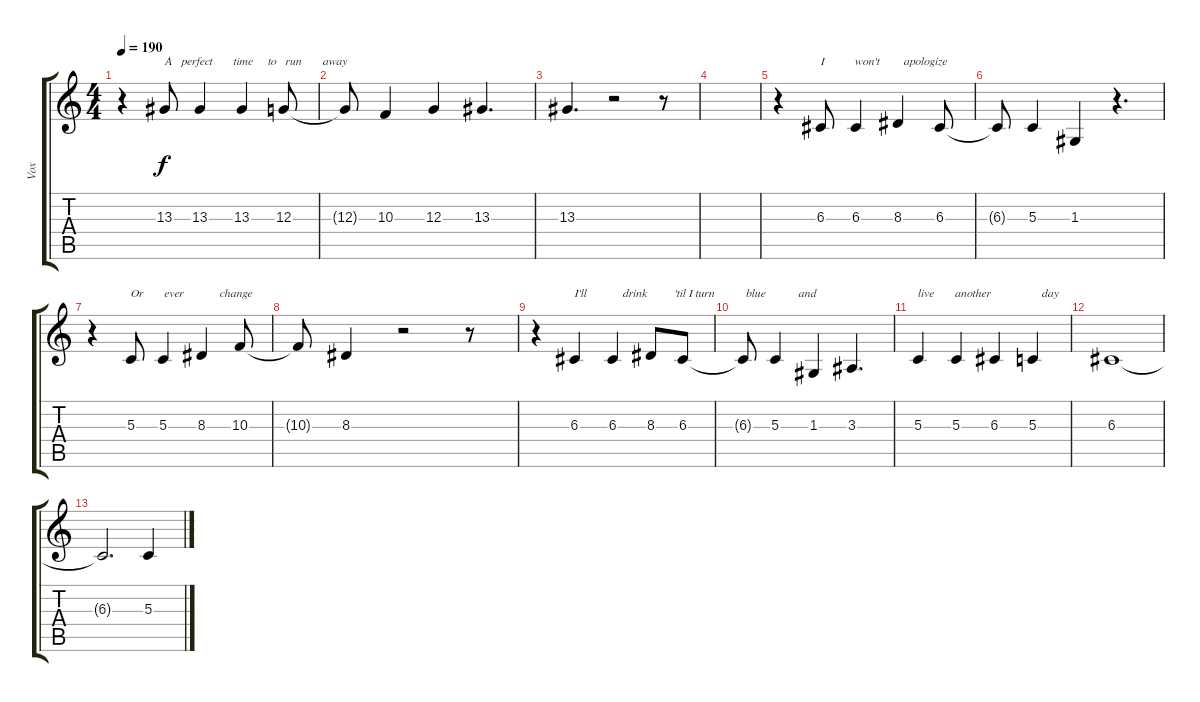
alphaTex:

\track ("Vox" "Vox") {instrument oboe}
\staff {score tabs}
\tuning (E4 B3 G3 D3 A2 E2) {hide}
\ts (4 4)
\tempo 190
\clef g2
\ks c
r.4{dy f} 13.3.8{txt "A   perfect       time     to   run       away"} 13.3.4 13.3.4 12.3.8 |
12.3{t}.8 10.3.4 12.3.4 13.3.4{d} |
13.3.4{d} r.2 r.8 |
|
r.4 6.3.8{txt "I          won't        apologize"} 6.3.4 8.3.4 6.3.8 |
6.3{t}.8 5.3.4 1.3.4 r.4{d} |
r.4 5.3.8{txt "Or       ever            change"} 5.3.4 8.3.4 10.3.8 |
10.3{t}.8 8.3.4 r.2 r.8 |
r.4 6.3.4{txt "I'll            drink         'til I turn"} 6.3.4 8.3.8 6.3.8 |
6.3{t}.8{txt " blue           and"} 5.3.4 1.3.4 3.3.4{d} |
5.3.4{txt "live       another                 day"} 5.3.4 6.3.4 5.3.4 |
6.3.1 |
6.3{t}.2{d} 5.3.4
